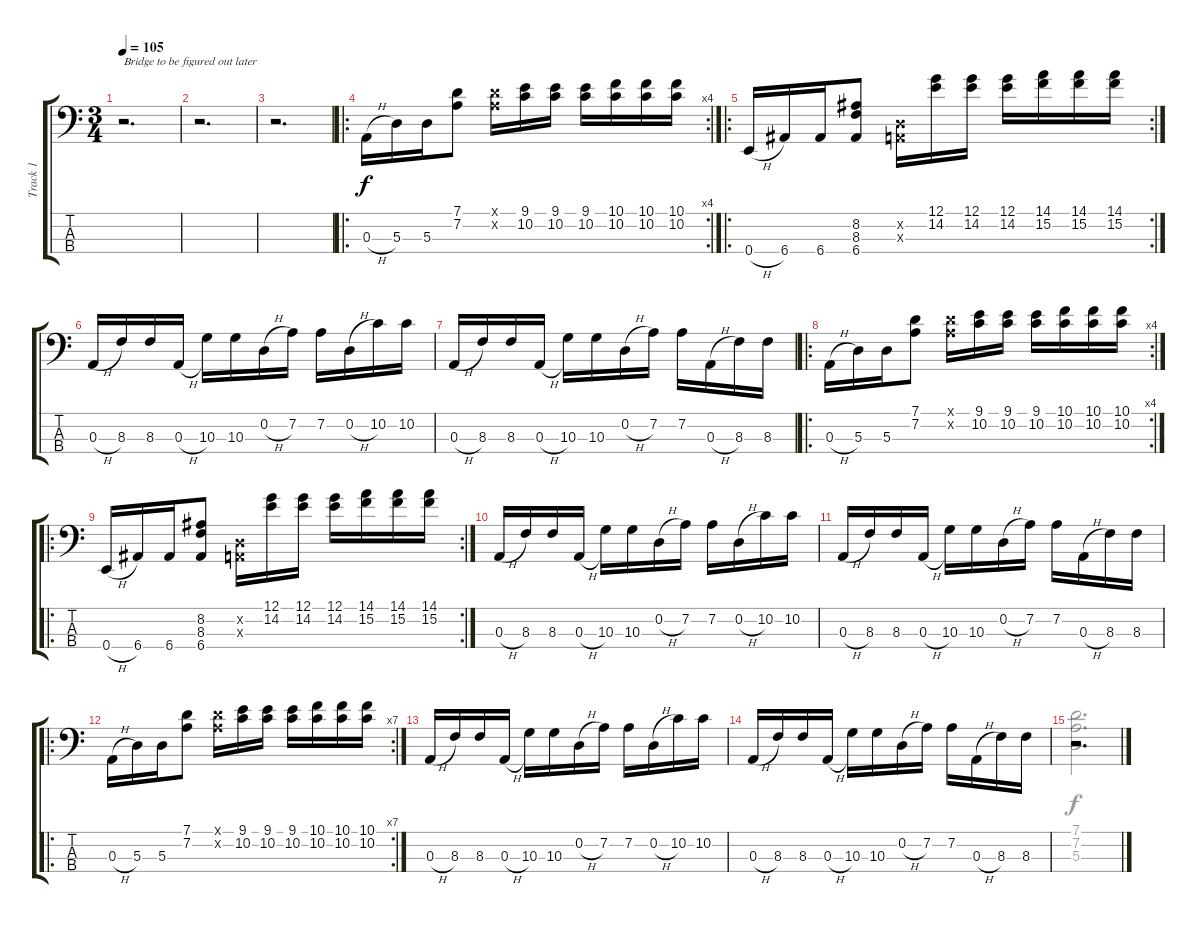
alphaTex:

\track ("Track 1" "Track 1") {instrument slapbass1}
\staff {score tabs}
\tuning (G2 D2 A1 E1) {hide}
\voice
\ts (3 4)
\tempo 105
\clef f4
\ks c
r.2{d txt "Bridge to be figured out later" dy f} |
r.2{d} |
r.2{d} |
\ro
\rc 4
0.3{h}.16 5.3.16 5.3.16 (7.1 7.2).8 (7.1{x} 7.2{x}).16 (9.1 10.2).16 (9.1 10.2).16 (9.1 10.2).16 (10.1 10.2).16 (10.1 10.2).16 (10.1 10.2).16 |
\ro
\rc 2
0.4{h}.16 6.4.16 6.4.16 (8.2 8.3 6.4).8 (0.2{x} 0.3{x}).16 (12.1 14.2).16 (12.1 14.2).16 (12.1 14.2).16 (14.1 15.2).16 (14.1 15.2).16 (14.1 15.2).16 |
0.3{h}.16 8.3.16 8.3.16 0.3{h}.16 10.3.16 10.3.16 0.2{h}.16 7.2.16 7.2.16 0.2{h}.16 10.2.16 10.2.16 |
0.3{h}.16 8.3.16 8.3.16 0.3{h}.16 10.3.16 10.3.16 0.2{h}.16 7.2.16 7.2.16 0.3{h}.16 8.3.16 8.3.16 |
\ro
\rc 4
0.3{h}.16 5.3.16 5.3.16 (7.1 7.2).8 (7.1{x} 7.2{x}).16 (9.1 10.2).16 (9.1 10.2).16 (9.1 10.2).16 (10.1 10.2).16 (10.1 10.2).16 (10.1 10.2).16 |
\ro
\rc 2
0.4{h}.16 6.4.16 6.4.16 (8.2 8.3 6.4).8 (0.2{x} 0.3{x}).16 (12.1 14.2).16 (12.1 14.2).16 (12.1 14.2).16 (14.1 15.2).16 (14.1 15.2).16 (14.1 15.2).16 |
0.3{h}.16 8.3.16 8.3.16 0.3{h}.16 10.3.16 10.3.16 0.2{h}.16 7.2.16 7.2.16 0.2{h}.16 10.2.16 10.2.16 |
0.3{h}.16 8.3.16 8.3.16 0.3{h}.16 10.3.16 10.3.16 0.2{h}.16 7.2.16 7.2.16 0.3{h}.16 8.3.16 8.3.16 |
\ro
\rc 7
0.3{h}.16 5.3.16 5.3.16 (7.1 7.2).8 (7.1{x} 7.2{x}).16 (9.1 10.2).16 (9.1 10.2).16 (9.1 10.2).16 (10.1 10.2).16 (10.1 10.2).16 (10.1 10.2).16 |
0.3{h}.16 8.3.16 8.3.16 0.3{h}.16 10.3.16 10.3.16 0.2{h}.16 7.2.16 7.2.16 0.2{h}.16 10.2.16 10.2.16 |
0.3{h}.16 8.3.16 8.3.16 0.3{h}.16 10.3.16 10.3.16 0.2{h}.16 7.2.16 7.2.16 0.3{h}.16 8.3.16 8.3.16 |
r.2{d}
\voice
\clef f4
\ottava regular
\simile none
\ks c
|
|
|
|
|
|
|
|
|
|
|
|
|
|
(7.1 7.2 5.3).2{d}
